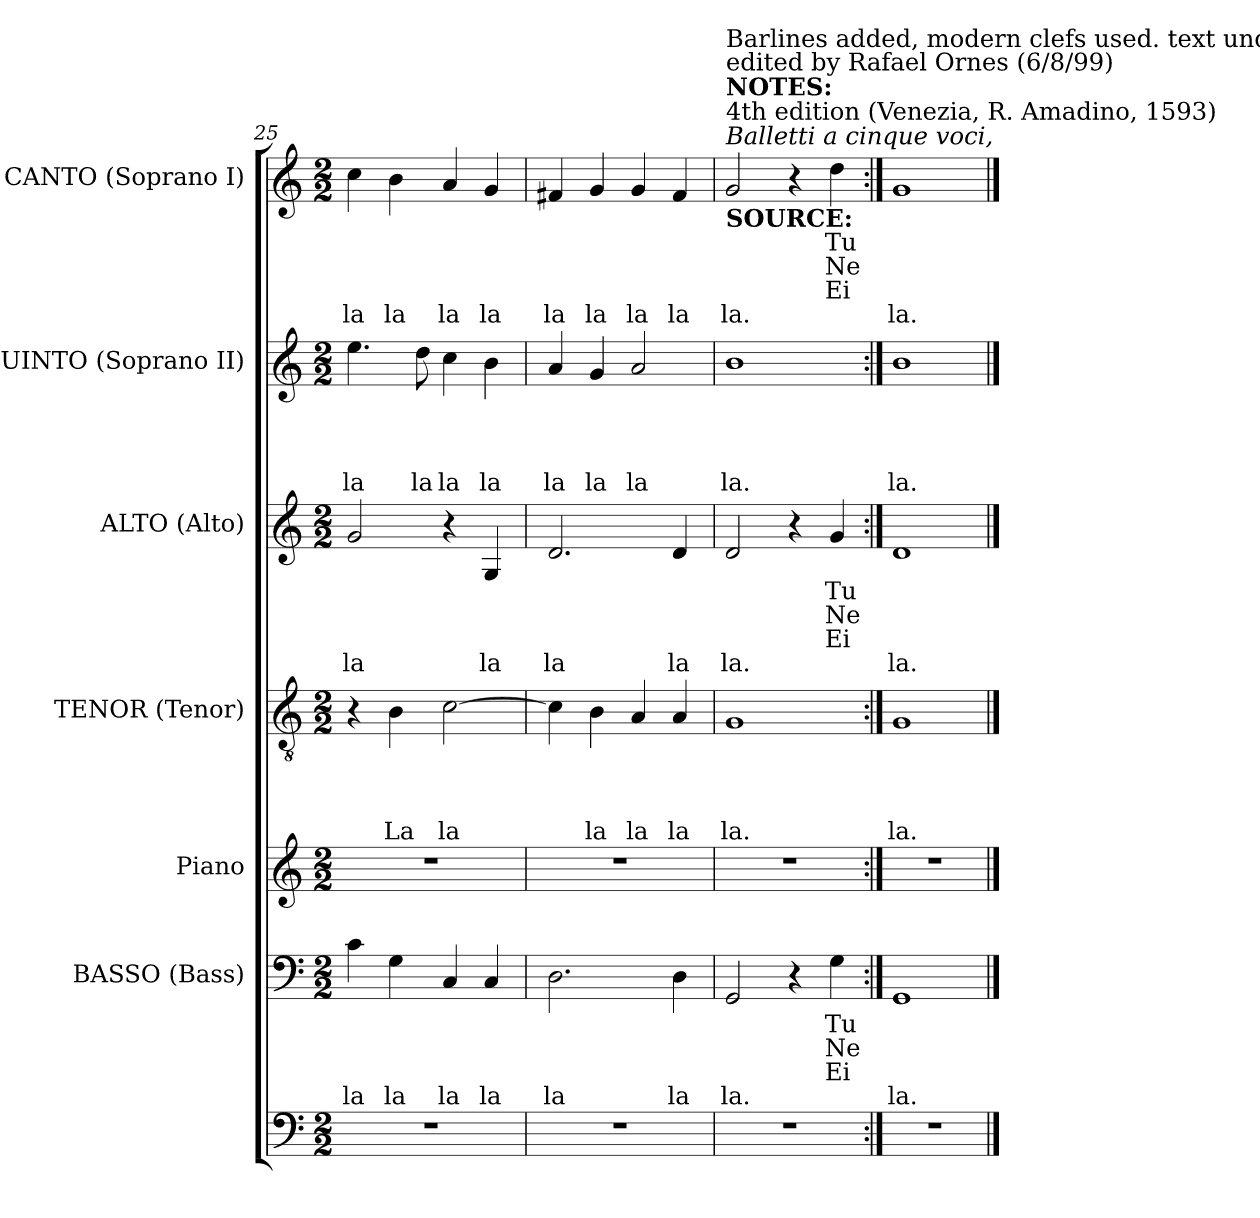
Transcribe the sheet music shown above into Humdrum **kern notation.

**kern	**kern	**text	**text	**text	**text	**kern	**kern	**text	**text	**text	**text	**kern	**text	**text	**text	**text	**kern	**text	**text	**text	**text	**kern	**text	**text	**text	**text
*part7	*part6	*part6	*part6	*part6	*part6	*part5	*part4	*part4	*part4	*part4	*part4	*part3	*part3	*part3	*part3	*part3	*part2	*part2	*part2	*part2	*part2	*part1	*part1	*part1	*part1	*part1
*staff7	*staff6	*staff6	*staff6	*staff6	*staff6	*staff5	*staff4	*staff4	*staff4	*staff4	*staff4	*staff3	*staff3	*staff3	*staff3	*staff3	*staff2	*staff2	*staff2	*staff2	*staff2	*staff1	*staff1	*staff1	*staff1	*staff1
*	*I"BASSO (Bass)	*	*	*	*	*I"Piano	*I"TENOR (Tenor)	*	*	*	*	*I"ALTO (Alto)	*	*	*	*	*I"QUINTO (Soprano II)	*	*	*	*	*I"CANTO (Soprano I)	*	*	*	*
*	*	*	*	*	*	*I'Pno	*	*	*	*	*	*	*	*	*	*	*I'Pno	*	*	*	*	*I'Pno	*	*	*	*
*clefF4	*clefF4	*	*	*	*	*clefG2	*clefGv2	*	*	*	*	*clefG2	*	*	*	*	*clefG2	*	*	*	*	*clefG2	*	*	*	*
*k[]	*k[]	*	*	*	*	*k[]	*k[]	*	*	*	*	*k[]	*	*	*	*	*k[]	*	*	*	*	*k[]	*	*	*	*
*C:	*C:	*	*	*	*	*C:	*C:	*	*	*	*	*C:	*	*	*	*	*C:	*	*	*	*	*C:	*	*	*	*
*M2/2	*M2/2	*	*	*	*	*M2/2	*M2/2	*	*	*	*	*M2/2	*	*	*	*	*M2/2	*	*	*	*	*M2/2	*	*	*	*
=25	=25	=25	=25	=25	=25	=25	=25	=25	=25	=25	=25	=25	=25	=25	=25	=25	=25	=25	=25	=25	=25	=25	=25	=25	=25	=25
1r	4c\	.	.	.	la	1r	4r	.	.	.	.	2g/	.	.	.	la	4.ee\	.	.	.	la	4cc\	.	.	.	la
.	4G\	.	.	.	la	.	4B\	.	.	.	La	.	.	.	.	.	.	.	.	.	.	4b\	.	.	.	la
.	.	.	.	.	.	.	.	.	.	.	.	.	.	.	.	.	8dd\	.	.	.	la	.	.	.	.	.
.	4C/	.	.	.	la	.	[2c\	.	.	.	la	4r	.	.	.	.	4cc\	.	.	.	la	4a/	.	.	.	la
.	4C/	.	.	.	la	.	.	.	.	.	.	4G/	.	.	.	la	4b\	.	.	.	la	4g/	.	.	.	la
=26	=26	=26	=26	=26	=26	=26	=26	=26	=26	=26	=26	=26	=26	=26	=26	=26	=26	=26	=26	=26	=26	=26	=26	=26	=26	=26
1r	2.D\	.	.	.	la	1r	4c\]	.	.	.	.	2.d/	.	.	.	la	4a/	.	.	.	la	4f#X/	.	.	.	la
.	.	.	.	.	.	.	4B\	.	.	.	la	.	.	.	.	.	4g/	.	.	.	la	4g/	.	.	.	la
.	.	.	.	.	.	.	4A/	.	.	.	la	.	.	.	.	.	2a/	.	.	.	la	4g/	.	.	.	la
.	4D\	.	.	.	la	.	4A/	.	.	.	la	4d/	.	.	.	la	.	.	.	.	.	4f#/	.	.	.	la
!!LO:LB:g=z
=27	=27	=27	=27	=27	=27	=27	=27	=27	=27	=27	=27	=27	=27	=27	=27	=27	=27	=27	=27	=27	=27	=27	=27	=27	=27	=27
!	!	!	!	!	!	!	!	!	!	!	!	!	!	!	!	!	!	!	!	!	!	!LO:TX:b:B:t=SOURCE&colon;	!	!	!	!
!	!	!	!	!	!	!	!	!	!	!	!	!	!	!	!	!	!	!	!	!	!	!LO:TX:i:t=Balletti a cinque voci,	!	!	!	!
!	!	!	!	!	!	!	!	!	!	!	!	!	!	!	!	!	!	!	!	!	!	!LO:TX:t=4th edition (Venezia, R. Amadino, 1593)	!	!	!	!
!	!	!	!	!	!	!	!	!	!	!	!	!	!	!	!	!	!	!	!	!	!	!LO:TX:B:t=NOTES&colon;	!	!	!	!
!	!	!	!	!	!	!	!	!	!	!	!	!	!	!	!	!	!	!	!	!	!	!LO:TX:t=Barlines added, modern clefs used. text underlay in m. 13 unclear.\nedited by Rafael Ornes (6/8/99)	!	!	!	!
1r	2GG/	.	.	.	la.	1r	1G	.	.	.	la.	2d/	.	.	.	la.	1b	.	.	.	la.	2g/	.	.	.	la.
.	4r	.	.	.	.	.	.	.	.	.	.	4r	.	.	.	.	.	.	.	.	.	4r	.	.	.	.
.	4G\	Tu	Ne	Ei	.	.	.	.	.	.	.	4g/	Tu	Ne	Ei	.	.	.	.	.	.	4dd\	Tu	Ne	Ei	.
=28:|!	=28:|!	=28:|!	=28:|!	=28:|!	=28:|!	=28:|!	=28:|!	=28:|!	=28:|!	=28:|!	=28:|!	=28:|!	=28:|!	=28:|!	=28:|!	=28:|!	=28:|!	=28:|!	=28:|!	=28:|!	=28:|!	=28:|!	=28:|!	=28:|!	=28:|!	=28:|!
1r	1GG	.	.	.	la.	1r	1G	.	.	.	la.	1d	.	.	.	la.	1b	.	.	.	la.	1g	.	.	.	la.
==	==	==	==	==	==	==	==	==	==	==	==	==	==	==	==	==	==	==	==	==	==	==	==	==	==	==
*-	*-	*-	*-	*-	*-	*-	*-	*-	*-	*-	*-	*-	*-	*-	*-	*-	*-	*-	*-	*-	*-	*-	*-	*-	*-	*-
